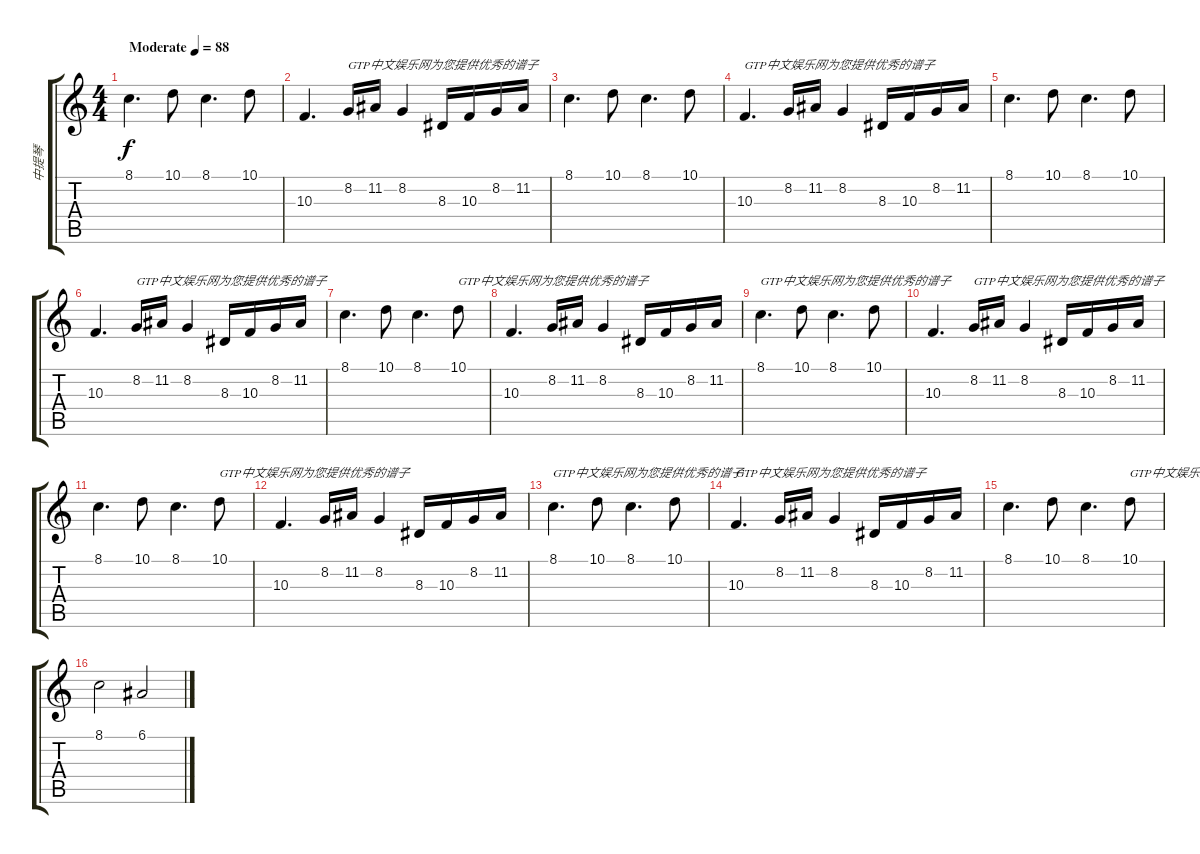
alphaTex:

\track ("中提琴" "中提琴") {instrument viola}
\staff {score tabs}
\tuning (E4 B3 G3 D3 A2 E2) {hide}
\ts (4 4)
\tempo (88 "Moderate")
\clef g2
\ks c
8.1.4{d dy f instrument viola} 10.1.8 8.1.4{d} 10.1.8 |
10.3.4{d} 8.2.16{txt "GTP中文娱乐网为您提供优秀的谱子"} 11.2.16 8.2.4 8.3.16 10.3.16 8.2.16 11.2.16 |
8.1.4{d} 10.1.8 8.1.4{d} 10.1.8 |
10.3.4{d txt "GTP中文娱乐网为您提供优秀的谱子"} 8.2.16 11.2.16 8.2.4 8.3.16 10.3.16 8.2.16 11.2.16 |
8.1.4{d} 10.1.8 8.1.4{d} 10.1.8 |
10.3.4{d} 8.2.16{txt "GTP中文娱乐网为您提供优秀的谱子"} 11.2.16 8.2.4 8.3.16 10.3.16 8.2.16 11.2.16 |
8.1.4{d} 10.1.8 8.1.4{d} 10.1.8{txt "GTP中文娱乐网为您提供优秀的谱子"} |
10.3.4{d} 8.2.16 11.2.16 8.2.4 8.3.16 10.3.16 8.2.16 11.2.16 |
8.1.4{d txt "GTP中文娱乐网为您提供优秀的谱子"} 10.1.8 8.1.4{d} 10.1.8 |
10.3.4{d} 8.2.16{txt "GTP中文娱乐网为您提供优秀的谱子"} 11.2.16 8.2.4 8.3.16 10.3.16 8.2.16 11.2.16 |
8.1.4{d} 10.1.8 8.1.4{d} 10.1.8{txt "GTP中文娱乐网为您提供优秀的谱子"} |
10.3.4{d} 8.2.16 11.2.16 8.2.4 8.3.16 10.3.16 8.2.16 11.2.16 |
8.1.4{d txt "GTP中文娱乐网为您提供优秀的谱子"} 10.1.8 8.1.4{d} 10.1.8 |
10.3.4{d txt "GTP中文娱乐网为您提供优秀的谱子"} 8.2.16 11.2.16 8.2.4 8.3.16 10.3.16 8.2.16 11.2.16 |
8.1.4{d} 10.1.8 8.1.4{d} 10.1.8{txt "GTP中文娱乐网为您提供优秀的谱子"} |
8.1.2 6.1.2
